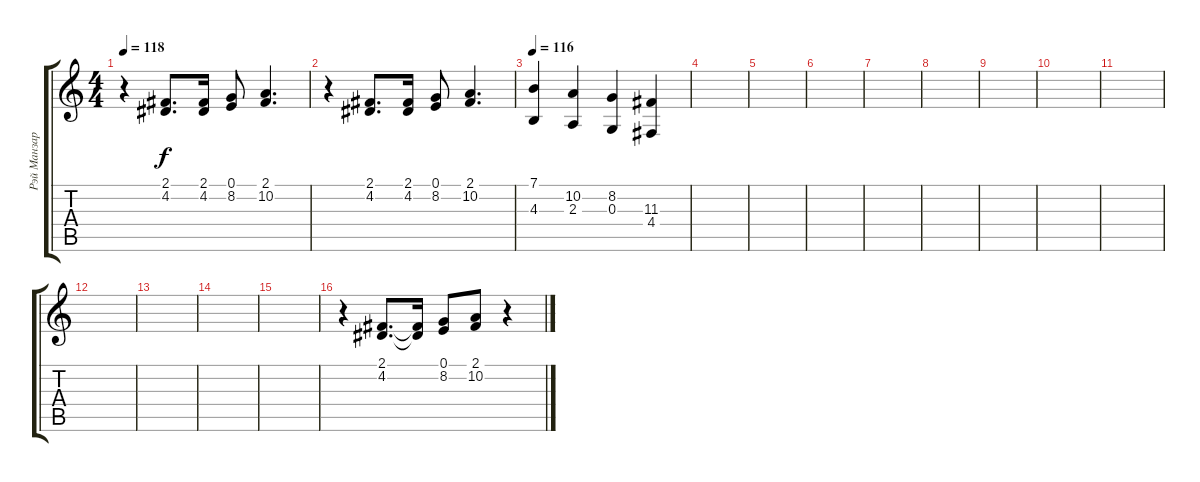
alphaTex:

\track ("Рэй Манзарек (harpsi)" "Рэй Манзар") {instrument harpsichord}
\staff {score tabs}
\tuning (E4 B3 G3 D3 A2 E2) {hide}
\ts (4 4)
\tempo 118
\clef g2
\ks c
r.4{dy f} (2.1 4.2).8{d} (2.1 4.2).16 (0.1 8.2).8 (2.1 10.2).4{d} |
r.4 (2.1 4.2).8{d} (2.1 4.2).16 (0.1 8.2).8 (2.1 10.2).4{d} |
\tempo 116
(7.1 4.3).4 (10.2 2.3).4 (8.2 0.3).4 (11.3 4.4).4 |
|
|
|
|
|
|
|
|
|
|
|
|
r.4 (2.1 4.2).8{d} (2.1{t} 4.2{t}).16 (0.1 8.2).8 (2.1 10.2).8 r.4
